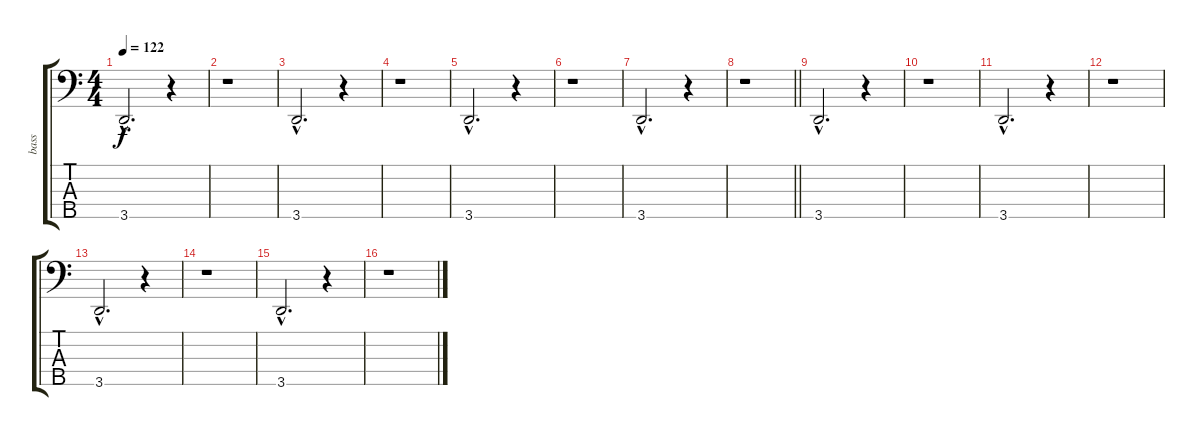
\track ("bass" "bass") {instrument electricbassfinger}
\staff {score tabs}
\tuning (G2 D2 A1 E1 B0) {hide}
\ts (4 4)
\tempo 122
\clef f4
\ks c
3.5{hac}.2{d dy f} r.4 |
r.1 |
3.5{hac}.2{d} r.4 |
r.1 |
3.5{hac}.2{d} r.4 |
r.1 |
3.5{hac}.2{d} r.4 |
\barLineRight lightlight
r.1 |
3.5{hac}.2{d} r.4 |
r.1 |
3.5{hac}.2{d} r.4 |
r.1 |
3.5{hac}.2{d} r.4 |
r.1 |
3.5{hac}.2{d} r.4 |
r.1
